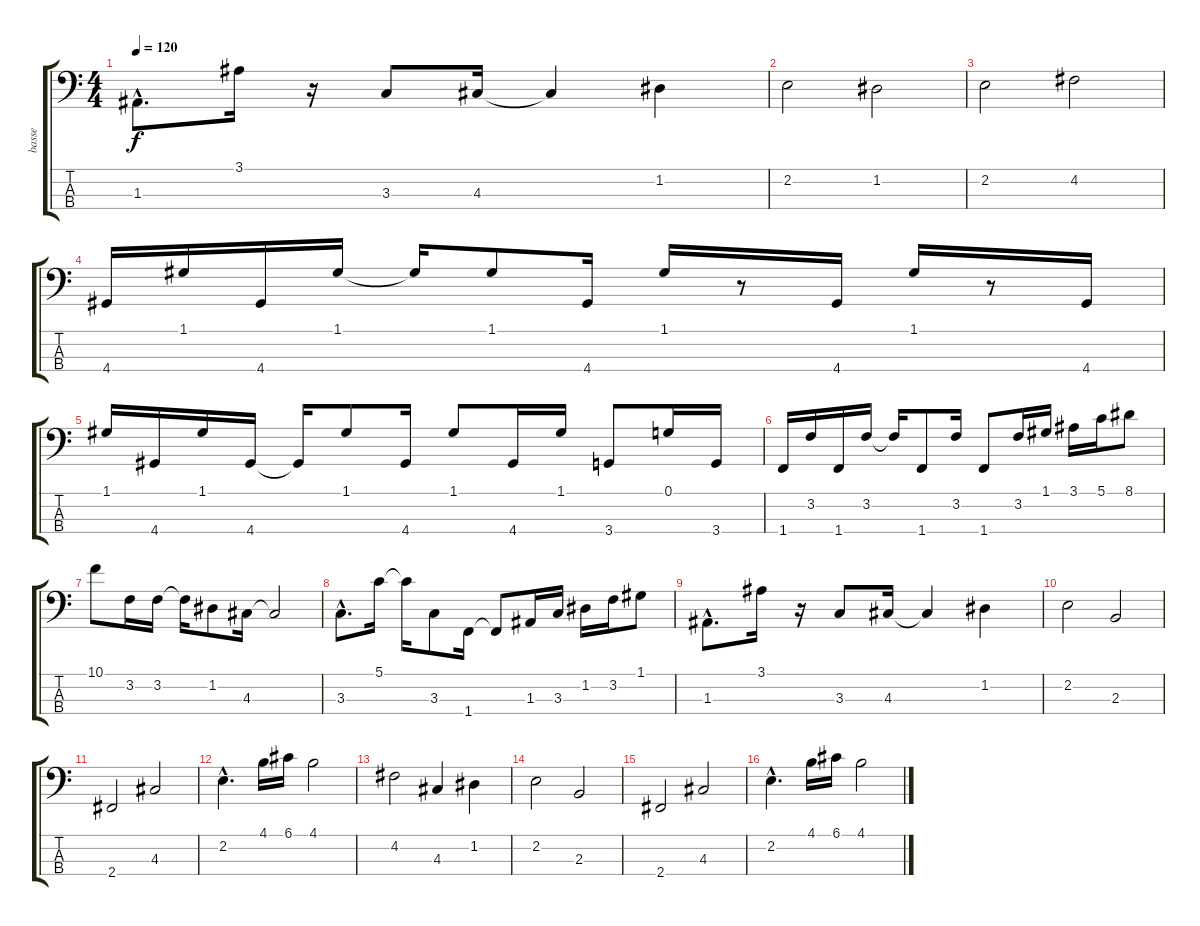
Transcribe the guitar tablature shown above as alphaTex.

\track ("basse" "basse") {instrument electricbassfinger}
\staff {score tabs}
\tuning (G2 D2 A1 E1) {hide}
\ts (4 4)
\tempo 120
\clef f4
\ks c
1.3{hac}.8{d dy f} 3.1.16 r.16 3.3.8 4.3.16 4.3{t}.4 1.2.4 |
2.2.2 1.2.2 |
2.2.2 4.2.2 |
4.4.16 1.1.16 4.4.16 1.1.16 1.1{t}.16 1.1.8 4.4.16 1.1.16 r.8 4.4.16 1.1.16 r.8 4.4.16 |
1.1.16 4.4.16 1.1.16 4.4.16 4.4{t}.16 1.1.8 4.4.16 1.1.8 4.4.16 1.1.16 3.4.8 0.1.16 3.4.16 |
1.4.16 3.2.16 1.4.16 3.2.16 3.2{t}.16 1.4.8 3.2.16 1.4.8 3.2.16 1.1.16 3.1.16 5.1.16 8.1.8 |
10.1.8 3.2.16 3.2.16 3.2{t}.16 1.2.8 4.3.16 4.3{t}.2 |
3.3{hac}.8{d} 5.1.16 5.1{t}.16 3.3.8 1.4.16 1.4{t}.8 1.3.16 3.3.16 1.2.16 3.2.16 1.1.8 |
1.3{hac}.8{d} 3.1.16 r.16 3.3.8 4.3.16 4.3{t}.4 1.2.4 |
2.2.2 2.3.2 |
2.4.2 4.3.2 |
2.2{hac}.4{d} 4.1.16 6.1.16 4.1.2 |
4.2.2 4.3.4 1.2.4 |
2.2.2 2.3.2 |
2.4.2 4.3.2 |
2.2{hac}.4{d} 4.1.16 6.1.16 4.1.2
